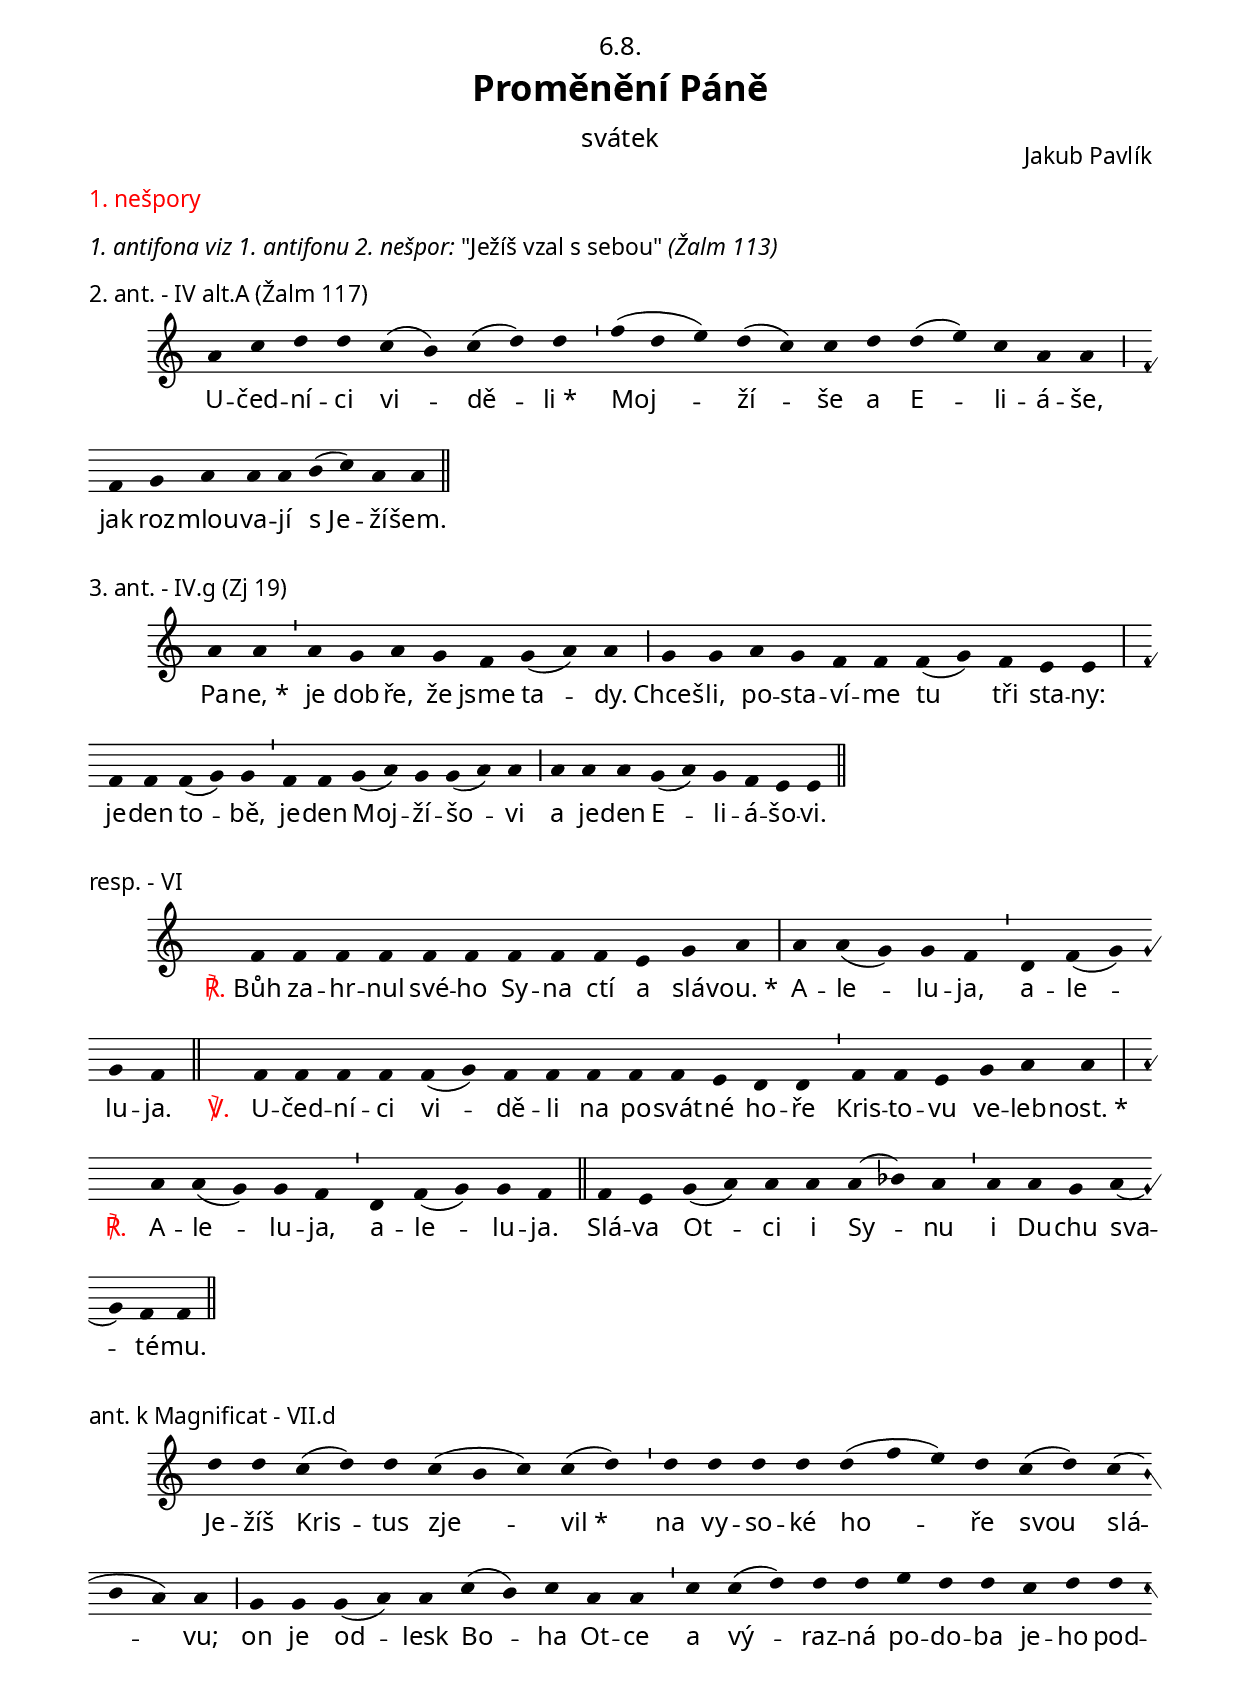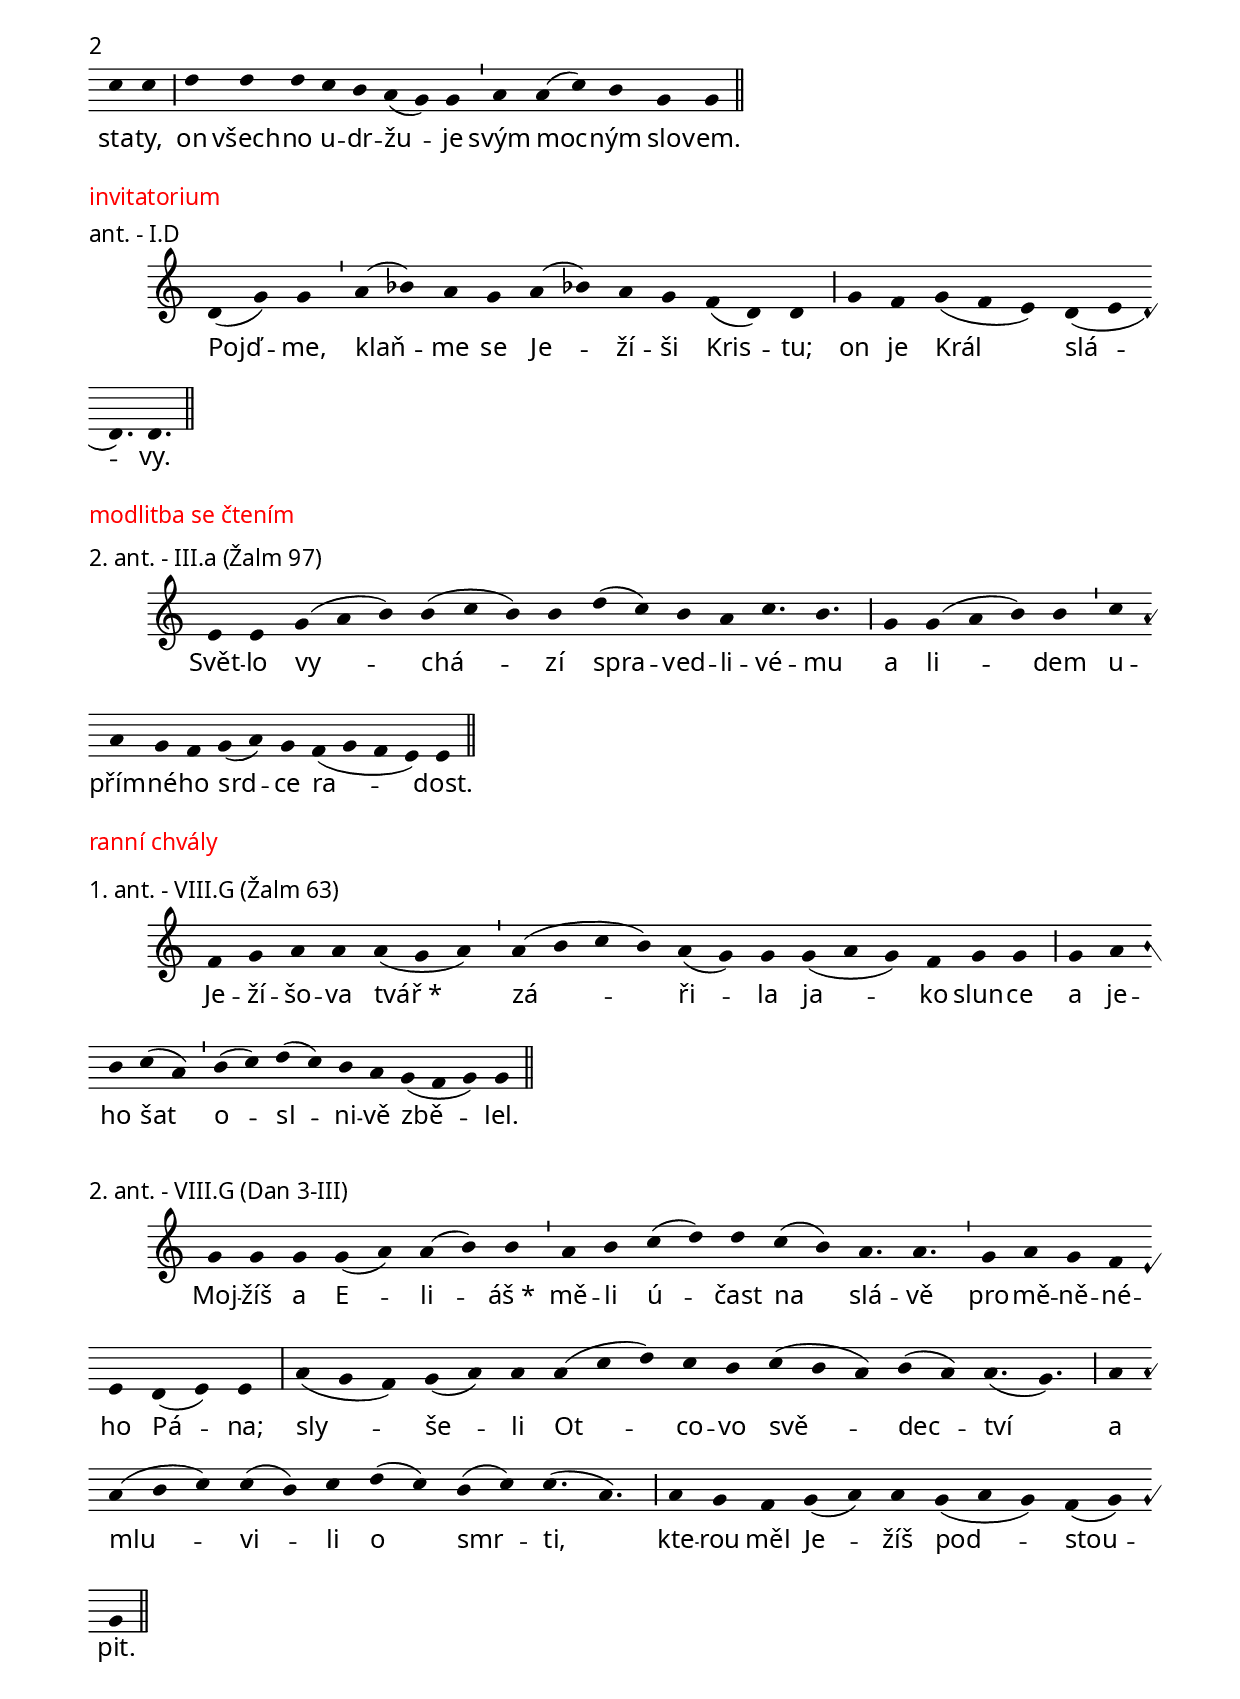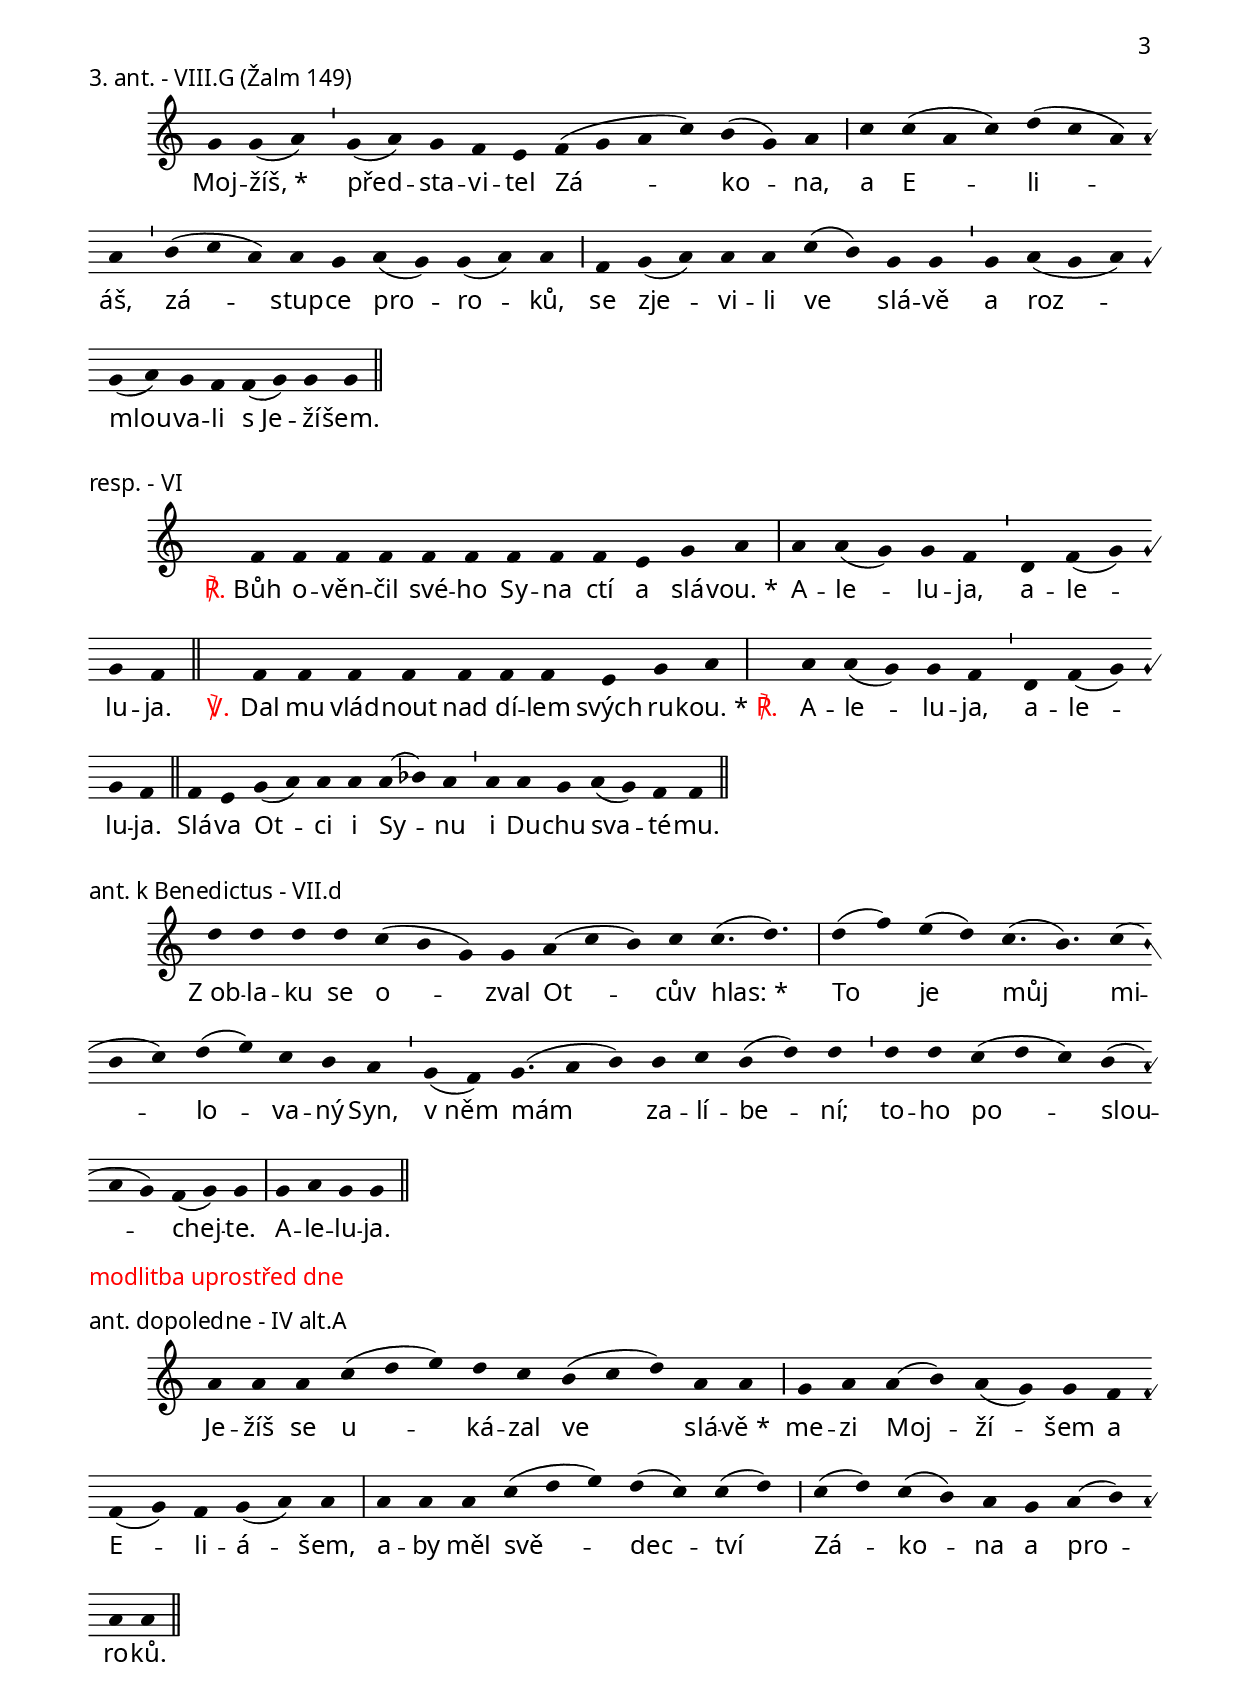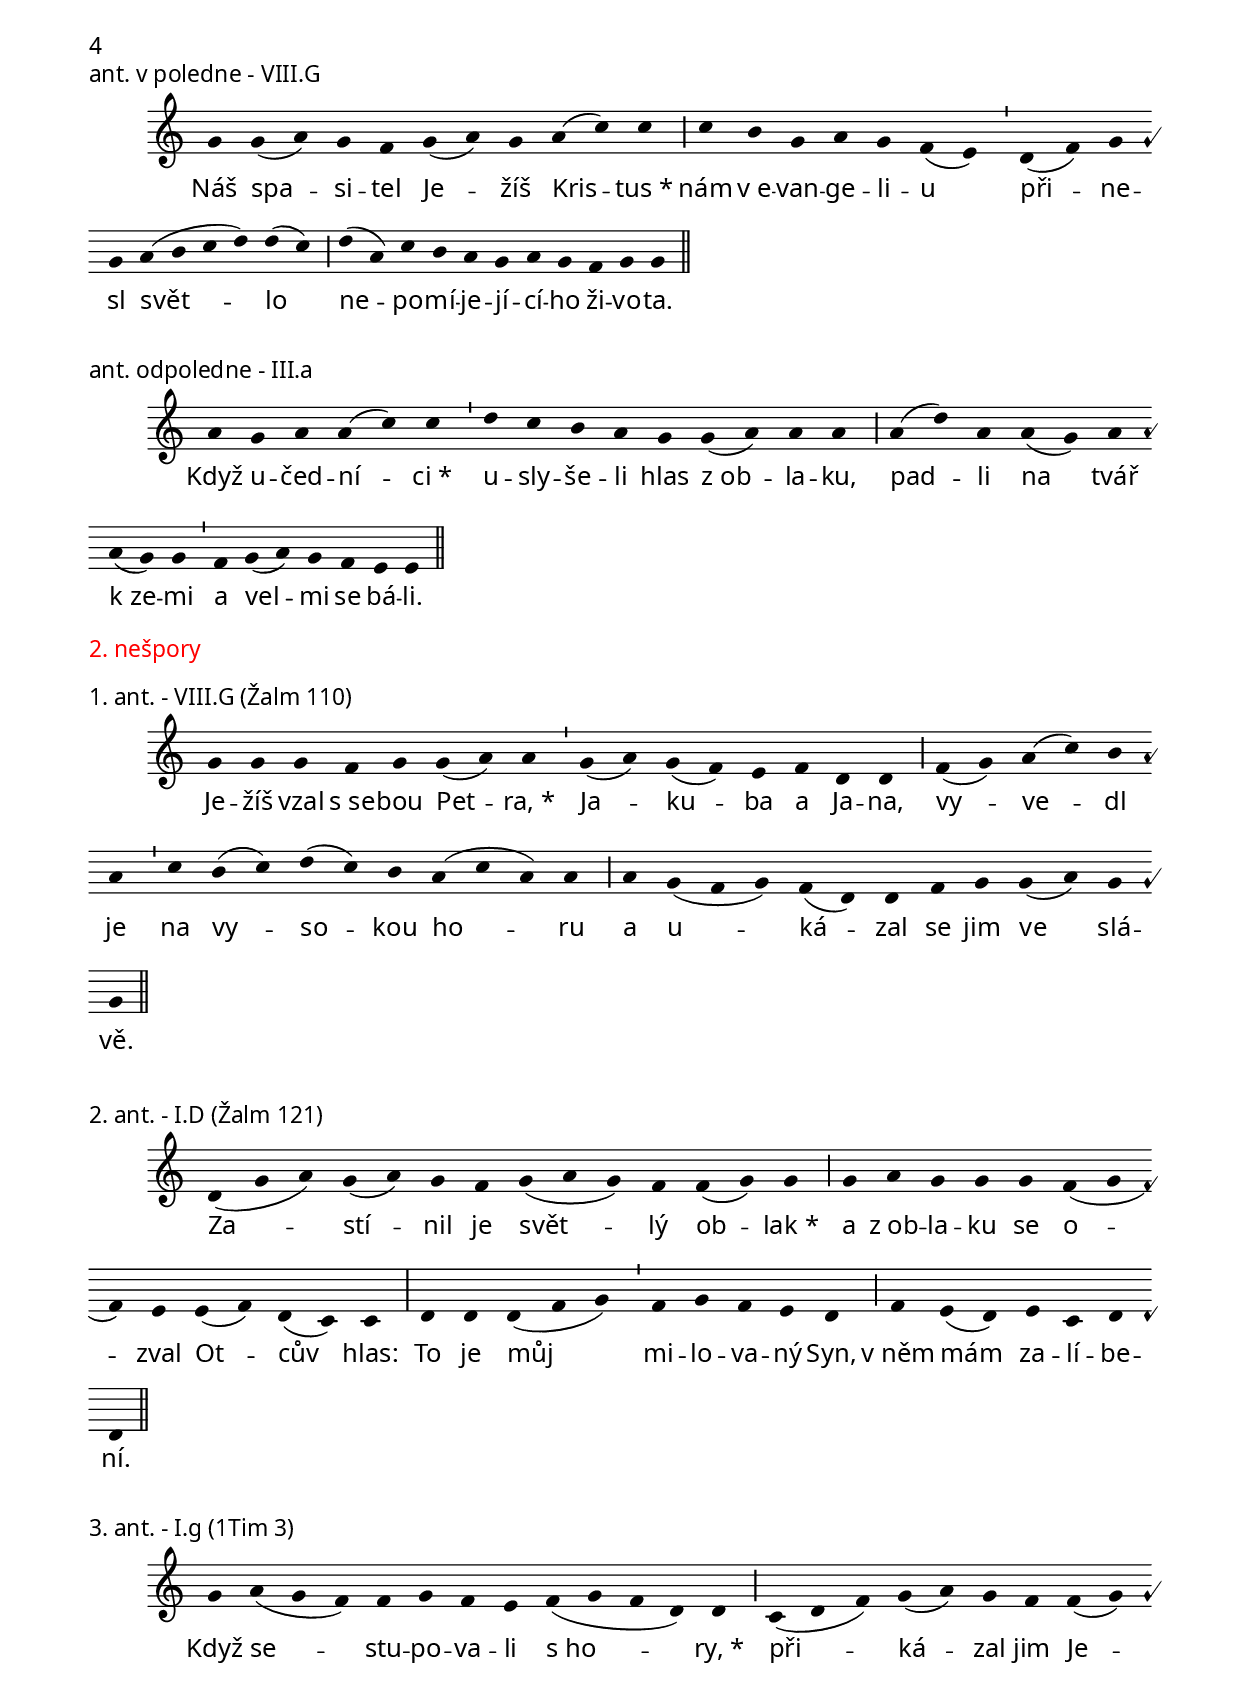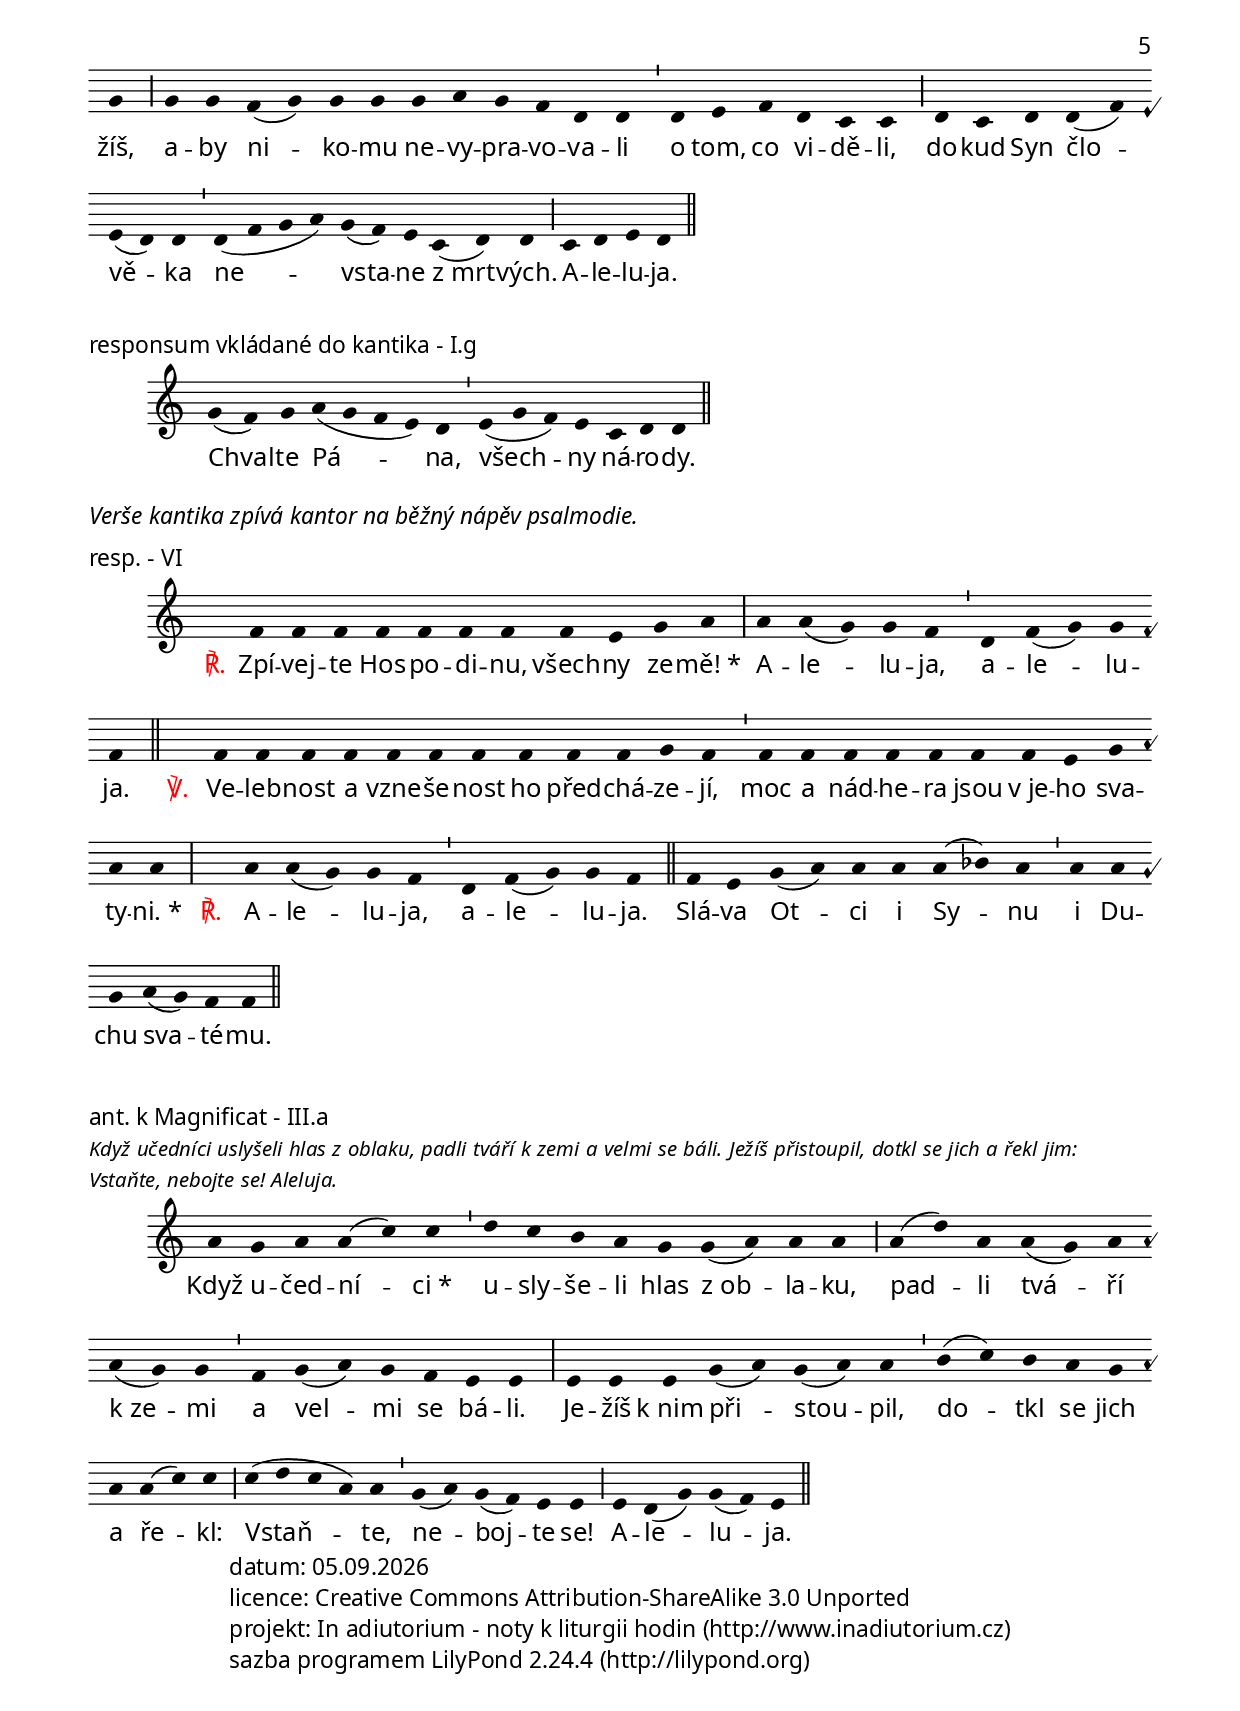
\version "2.15.37"

\include "../spolecne.ly"
\include "../dilyresponsorii.ly"

\header {
  title = \markup\titleSvatek
            "Proměnění Páně"
            svátek
            6.8.
  composer = "Jakub Pavlík"
}

\markup {\nadpisHodinka {"1. nešpory"}}

\markup\italic{1. antifona viz 1. antifonu 2. nešpor: \upright{"\"Ježíš vzal s sebou\""} (Žalm 113)}

\score {
  \relative c'' {
    \choralniRezim
    a c d d c( b) c( d) d \barMin
    f( d e) d( c) c d d( e) c a a \barMaior
    f g a a a b( c) a a \barFinalis
  }
  \addlyrics {
    U -- čed -- ní -- ci vi -- dě -- li_*
    Moj -- ží -- še a E -- li -- á -- še,
    jak roz -- mlou -- va -- jí s_Je -- ží -- šem.
  }
  \header {
    quid = "2. ant."
    modus = "IV alt"
    differentia = "A"
    psalmus = "Žalm 117"
    id = "1ne-a2"
    piece = \markup {\sestavTitulek}
  }
}

\score {
  \relative c'' {
    \choralniRezim
    a4 a \barMin a g a g f g( a) a \barMaior
    g g a g f f f( g) f e e \barMax
    f f f( g) g \barMin
    f f g( a) g g( a) a \barMaior
    a a a g( a) g f e e \barFinalis
  }
  \addlyrics {
    Pa -- ne,_* je dob -- ře, že jsme ta -- dy.
    Chceš -- li, po -- sta -- ví -- me tu tři sta -- ny:
    je -- den to -- bě,
    je -- den Moj -- ží -- šo -- vi
    a je -- den E -- li -- á -- šo -- vi.
  }
  \header {
    quid = "3. ant."
    modus = "IV"
    differentia = "g"
    psalmus = "Zj 19"
    id = "1ne-a3"
    piece = \markup {\sestavTitulek}
  }
}

\score {
  \relative c' {
    \choralniRezim

    % R
    \neviditelna f
    f4 f f f f f f f f e g a \barMax
    \respVIalelujaResponsum \barFinalis
    % V
    \neviditelna f
    f4 f f f f( g) f f f f f e d d \barMin f f e g a a \barMax
    % R
    \neviditelna a
    \respVIalelujaResponsum \barFinalis
    % Slava
    \respVIalelujaDoxologie \barFinalis
  }
  \addlyrics {
    \Response Bůh za -- hr -- nul své -- ho Sy -- na ctí a slá -- vou._* \textRespAleluja
    \Verse U -- čed -- ní -- ci vi -- dě -- li na po -- svát -- né ho -- ře
    Kris -- to -- vu ve -- leb -- nost._*
    \Response \textRespAleluja
    \textRespDoxologie
  }
  \header {
    quid = "resp."
    modus = "VI"
    id = "1ne-resp"
    piece = \markup {\sestavTitulekResp}
  }
}

\score {
  \relative c'' {
    \choralniRezim
    d d c( d) d c( b c) c( d) \barMin
    d d d d d( f e) d c( d) c( b a) a \barMaior
    g g g( a) a c( b) c a a \barMin
    c c( d) d d e d d c d d c c \barMaior
    d d d c b a( g) g \barMin
    a a( c) b g g \barFinalis
  }
  \addlyrics {
    Je -- žíš Kris -- tus zje -- vil_*
    na vy -- so -- ké ho -- ře svou slá -- vu;
    on je od -- lesk Bo -- ha Ot -- ce
    a vý -- raz -- ná po -- do -- ba je -- ho pod -- sta -- ty,
    on všech -- no u -- dr -- žu -- je
    svým moc -- ným slo -- vem.
  }
  \header {
    quid = "ant. k Magnificat"
    modus = "VII"
    differentia = "d"
    psalmus = ""
    id = "1ne-amag"
    piece = \markup {\sestavTitulekBezZalmu}
  }
}

\markup {\nadpisHodinka {"invitatorium"}}

\score {
  \relative c' {
    \choralniRezim
    d4( g) g \barMin a( bes) a g a( bes) a g f( d) d \barMaior
    g f g( f e) d( e d4.) d \barFinalis
  }
  \addlyrics {
    Pojď -- me, klaň -- me se Je -- ží -- ši Kris -- tu;
    on je Král slá -- vy.
  }
  \header {
    quid = "ant."
    modus = "I"
    differentia = "D"
    psalmus = ""
    id = "invit"
    fons = "melodie z invitatoria slavnosti Krista Krále; text upraven"
    placet = "~"
    piece = \markup {\sestavTitulekBezZalmu}
  }
}

\markup {\nadpisHodinka {"modlitba se čtením"}}

\score {
  \relative c' {
    \choralniRezim

  }
  \addlyrics {
    Lep -- ší je den v_tvých ná -- dvo -- řích
    než jin -- de ti -- síc.
  }
  \header {
    quid = "1. ant."
    modus = ""
    differentia = ""
    psalmus = "Žalm 84"
    id = "mc-a1"
    piece = \markup {\sestavTitulek}
  }
}

\score {
  \relative c' {
    \choralniRezim
    e4 e g( a b) b( c b) b d( c) b a c4. b \barMaior
    g4 g( a b) b \barMin c a g f g( a) g f( g f e) e \barFinalis
  }
  \addlyrics {
    Svět -- lo vy -- chá -- zí spra -- ved -- li -- vé -- mu
    a li -- dem u -- přím -- né -- ho srd -- ce ra -- dost.
  }
  \header {
    quid = "2. ant."
    modus = "III"
    differentia = "a"
    psalmus = "Žalm 97"
    fial = "antifony/velikonoce_tyden2_4streda.ly#rch-a3?-aleluja"
    id = "mc-a2"
    piece = \markup {\sestavTitulek}
  }
}

\score {
  \relative c' {
    \choralniRezim

  }
  \addlyrics {
    O -- sla -- vuj -- te Hos -- po -- di -- na,
    na -- še -- ho Bo -- ha,
    klaň -- te se na je -- ho sva -- té ho -- ře.
  }
  \header {
    quid = "3. ant."
    modus = ""
    differentia = ""
    psalmus = "Žalm 99"
    id = "mc-a3"
    piece = \markup {\sestavTitulek}
  }
}

\score {
  \relative c'' {
    \choralniRezim

  }
  \addlyrics {
    Když u -- čed -- ní -- ci_* u -- sly -- še -- li Bo -- ží hlas,
    pad -- li tvá -- ří k_ze -- mi
    a vel -- mi se bá -- li.

    Je -- žíš k_nim při -- stou -- pil, do -- tkl se jich a ře -- kl:
    Vstaň -- te, ne -- boj -- te se!
  }
  \header {
    quid = "ant. ke kantikům vigilie"
    modus = ""
    differentia = ""
    psalmus = ""
    id = "2ne-amag"
    piece = \markup {\sestavTitulekBezZalmu}
  }
}

\markup {\nadpisHodinka {"ranní chvály"}}

\score {
  \relative c' {
    \choralniRezim
    f4 g a a a( g a) \barMin a( b c b) a( g) g g( a g) f g g \barMaior
    g a b c( a) \barMin b( c) d( c) b a g( f g) g \barFinalis
  }
  \addlyrics {
    Je -- ží -- šo -- va tvář_* zá -- ři -- la ja -- ko slun -- ce
    a je -- ho šat o -- sl -- ni -- vě zbě -- lel.
  }
  \header {
    quid = "1. ant."
    modus = "VIII"
    differentia = "G"
    psalmus = "Žalm 63"
    id = "rch-a1"
    piece = \markup {\sestavTitulek}
  }
}

\score {
  \relative c'' {
    \choralniRezim
    g4 g g g( a) a( b) b \barMin
    a b c( d) d c( b) a4. a \barMin g4 a g f e d( e) e \barMax
    a( g f) g( a) a a( c d) c b c( b a) b( a) a4.( g) \barMaior
    a4 a( b c) c( b) c d( c) b( c) c4.( a) \barMaior
    a4 g f g( a) a g( a g) f( g) g \barFinalis
  }
  \addlyrics {
    Moj -- žíš a E -- li -- áš_*
    mě -- li ú -- čast na slá -- vě
    pro -- mě -- ně -- né -- ho Pá -- na;
    sly -- še -- li Ot -- co -- vo svě -- dec -- tví
    a mlu -- vi -- li o smr -- ti,
    kte -- rou měl Je -- žíš pod -- stou -- pit.
  }
  \header {
    quid = "2. ant."
    modus = "VIII"
    differentia = "G"
    psalmus = "Dan 3-III"
    placet = "prořezat"
    id = "rch-a2"
    piece = \markup {\sestavTitulek}
  }
}

\score {
  \relative c'' {
    \choralniRezim
    g4 g( a) \barMin g( a) g f e f( g a c) b( g) a \barMaior
    c c( a c) d( c a) a \barMin b( c a) a g a( g) g( a) a \barMaior
    f g( a) a a c( b) g g \barMin
    g a( g a) g( a) g f f( g) g g \barFinalis
  }
  \addlyrics {
    Moj -- žíš,_* před -- sta -- vi -- tel Zá -- ko -- na,
    a E -- li -- áš, zá -- stup -- ce pro -- ro -- ků,
    se zje -- vi -- li ve slá -- vě
    a roz -- mlou -- va -- li s_Je -- ží -- šem.
  }
  \header {
    quid = "3. ant."
    modus = "VIII"
    differentia = "G"
    psalmus = "Žalm 149"
    placet = "~"
    id = "rch-a3"
    piece = \markup {\sestavTitulek}
  }
}

\score {
  \relative c' {
    \choralniRezim

    % R
    \neviditelna f
    f4 f f f f f f f f e g a \barMax
    \respVIalelujaResponsum \barFinalis
    % V
    \neviditelna f
    f4 f f f f f f e g a \barMax
    % R
    \neviditelna a
    \respVIalelujaResponsum \barFinalis
    % Slava
    \respVIalelujaDoxologie \barFinalis
  }
  \addlyrics {
    \Response Bůh o -- věn -- čil své -- ho Sy -- na ctí a slá -- vou._* \textRespAleluja
    \Verse Dal mu vlád -- nout nad dí -- lem svých ru -- kou._*
    \Response \textRespAleluja
    \textRespDoxologie
  }
  \header {
    quid = "resp."
    modus = "VI"
    id = "rch-resp"
    piece = \markup {\sestavTitulekResp}
  }
}

\score {
  \relative c'' {
    \choralniRezim
    d4 d d d c( b g) g a( c b) c c4.( d) \barMax
    d4( f) e( d) c4.( b) c4( b c) d( e) c b a \barMin
    g4( f) g4.( a4 b) b c b( d) d \barMin
    d d c( d c) b( a g) f( g) g \barMax
    g a g g \barFinalis
  }
  \addlyrics {
    Z_ob -- la -- ku se o -- zval Ot -- cův hlas:_*
    To je můj mi -- lo -- va -- ný Syn,
    v_něm mám za -- lí -- be -- ní;
    to -- ho po -- slou -- chej -- te.
    A -- le -- lu -- ja.
  }
  \header {
    quid = "ant. k Benedictus"
    modus = "VII"
    differentia = "d"
    psalmus = ""
    fons = "Křtu Páně, 2. nešp., 1. ant."
    placet = "bude vhodné mírně prořezat"
    id = "rch-aben"
    piece = \markup {\sestavTitulekBezZalmu}
  }
}

\markup {\nadpisHodinka {"modlitba uprostřed dne"}}

\score {
  \relative c'' {
    \choralniRezim
    a4 a a c( d e) d c b( c d) a a \barMaior
    g a a( b) a( g) g f f( g) f g( a) a \barMax
    a a a c( d e) d( c) c( d) \barMaior
    c( d) c( b) a g a( b) a a \barFinalis
  }
  \addlyrics {
    Je -- žíš se u -- ká -- zal ve slá -- vě_*
    me -- zi Moj -- ží -- šem a E -- li -- á -- šem,
    a -- by měl svě -- dec -- tví
    Zá -- ko -- na a pro -- ro -- ků.
  }
  \header {
    quid = "ant. dopoledne"
    modus = "IV alt"
    differentia = "A"
    psalmus = ""
    id = "tercie"
    piece = \markup {\sestavTitulekBezZalmu}
  }
}

\score {
  \relative c'' {
    \choralniRezim
    g4 g( a) g f g( a) g a( c) c \barMaior
    c b g a g f( e) \barMin d( f) g g a( b c d) d( c) \barMaior
    d( a) c b a g a g f g g \barFinalis
  }
  \addlyrics {
    Náš spa -- si -- tel Je -- žíš Kris -- tus_*
    nám v_e -- van -- ge -- li -- u při -- ne -- sl svět -- lo
    ne -- po -- mí -- je -- jí -- cí -- ho ži -- vo -- ta.
  }
  \header {
    quid = "ant. v poledne"
    modus = "VIII"
    differentia = "G"
    psalmus = ""
    id = "sexta"
    piece = \markup {\sestavTitulekBezZalmu}
  }
}

\score {
  \relative c'' {
    \choralniRezim
    a4 g a a( c) c \barMin d c b a g g( a) a a \barMaior
    a4( d) a a( g) a a( g) g \barMin
    f g( a) g f e e \barFinalis
  }
  \addlyrics {
    Když u -- čed -- ní -- ci_* u -- sly -- še -- li hlas z_ob -- la -- ku,
    pad -- li na tvář k_ze -- mi
    a vel -- mi se bá -- li.
  }
  \header {
    quid = "ant. odpoledne"
    modus = "III"
    differentia = "a"
    psalmus = ""
    id = "nona"
    piece = \markup {\sestavTitulekBezZalmu}
  }
}

\markup {\nadpisHodinka {"2. nešpory"}}

\score {
  \relative c'' {
    \choralniRezim
    g4 g g f g g( a) a \barMin g( a) g( f) e f d d \barMaior
    f( g) a( c) b a \barMin c b( c) d( c) b a( c a) a \barMaior
    a g( f g) f( d) d f g g( a) g g \barFinalis
  }
  \addlyrics {
    Je -- žíš vzal s_se -- bou Pet -- ra,_* Ja -- ku -- ba a Ja -- na,
    vy -- ve -- dl je na vy -- so -- kou ho -- ru
    a u -- ká -- zal se jim ve slá -- vě.
  }
  \header {
    quid = "1. ant."
    modus = "VIII"
    differentia = "G"
    psalmus = "Žalm 110"
    id = "2ne-a1"
    piece = \markup {\sestavTitulek}
  }
}

\score {
  \relative c' {
    \choralniRezim
    d4( g a) g( a) g f g( a g) f f( g) g \barMaior
    g a g g g f( g f) e e( f) d( c) c \barMax
    d d d( f g) \barMin f g f e d \barMaior
    f e( d) e c d d \barFinalis
  }
  \addlyrics {
    Za -- stí -- nil je svět -- lý ob -- lak_*
    a z_ob -- la -- ku se o -- zval Ot -- cův hlas:
    To je můj mi -- lo -- va -- ný Syn,
    v_něm mám za -- lí -- be -- ní.
  }
  \header {
    quid = "2. ant."
    modus = "I"
    differentia = "D"
    psalmus = "Žalm 121"
    placet = "není celá špatná, ale takto bych ji neměl nechat"
    id = "2ne-a2"
    piece = \markup {\sestavTitulek}
  }
}

\score {
  \relative c'' {
    \choralniRezim
    g4 a( g f) f g f e f( g f d) d \barMaior
    c( d f) g( a) g f f( g) g \barMaior
    g g f( g) g g g a g f d d \barMin d e f d c c \barMaior
    d c d d( f) e( d) d \barMin d( f g a) g( f) e c( d) d \barMaior
    c d e d \barFinalis
  }
  \addlyrics {
    Když se -- stu -- po -- va -- li s_ho -- ry,_*
    při -- ká -- zal jim Je -- žíš,
    a -- by ni -- ko -- mu ne -- vy -- pra -- vo -- va -- li o tom, co vi -- dě -- li,
    do -- kud Syn člo -- vě -- ka ne -- vsta -- ne z_mrt -- vých.
    A -- le -- lu -- ja.
  }
  \header {
    quid = "3. ant."
    modus = "I"
    differentia = "g"
    psalmus = "1Tim 3"
    placet = "kantikum vyřešit jako celek,
    třeba i za cenu úplně samostatného nápěvu nevyužívajícího psalmodické vzorce.
    Takhle zní jako nesourodý slepenec.
    A vkládané responsum je zbytečně utahané, mělo by být prostší"
    id = "2ne-a3"
    piece = \markup {\sestavTitulek}
  }
}

\score {
  \relative c'' {
    \choralniRezim
    g4( f) g a( g f e) d \barMin
    e( g f) e c d d \barFinalis
  }
  \addlyrics {
    Chval -- te Pá -- na,
    všech -- ny ná -- ro -- dy.
  }
  \header {
    quid = "responsum vkládané do kantika"
    modus = "I"
    differentia = "g"
    psalmus = ""
    id = "2ne-kantresp"
    piece = \markup {\sestavTitulekBezZalmu}
  }
}

\markup\italic{Verše kantika zpívá kantor na běžný nápěv psalmodie.}

\score {
  \relative c' {
    \choralniRezim

    % R
    \neviditelna f
    f4 f f f f f f f e g a \barMax
    \respVIalelujaResponsum \barFinalis
    % V
    \neviditelna f
    f4 f f f f f f f f f g f \barMin
    f f f f f f f e g a a \barMax
    % R
    \neviditelna a
    \respVIalelujaResponsum \barFinalis
    % Slava
    \respVIalelujaDoxologie \barFinalis
  }
  \addlyrics {
    \Response Zpí -- vej -- te Hos -- po -- di -- nu, všech -- ny ze -- mě!_* \textRespAleluja
    \Verse Ve -- leb -- nost a vzne -- še -- nost ho před -- chá -- ze -- jí,
    moc a nád -- he -- ra jsou v_je -- ho sva -- ty -- ni._*
    \Response \textRespAleluja
    \textRespDoxologie
  }
  \header {
    quid = "resp."
    modus = "VI"
    id = "2ne-resp"
    piece = \markup {\sestavTitulekResp}
  }
}

\score {
  \relative c'' {
    \choralniRezim
    a4 g a a( c) c \barMin d c b a g g( a) a a \barMaior
    a4( d) a a( g) a a( g) g \barMin
    f g( a) g f e e \barMax

    e4 e e g( a) g( a) a \barMin b( c) b a g a a( c) c \barMaior
    c( d c a) a \barMin g( a) g( f) e e \barMaior
    e d( g) g( f) e \barFinalis
  }
  \addlyrics {
    Když u -- čed -- ní -- ci_* u -- sly -- še -- li hlas z_ob -- la -- ku,
    pad -- li tvá -- ří k_ze -- mi
    a vel -- mi se bá -- li.

    Je -- žíš k_nim při -- stou -- pil, do -- tkl se jich a ře -- kl:
    Vstaň -- te, ne -- boj -- te se!
    A -- le -- lu -- ja.
  }
  \header {
    textus_approbatus = "Když učedníci uslyšeli hlas z oblaku,
    padli tváří k zemi a velmi se báli.
    Ježíš přistoupil, dotkl se jich a řekl jim: Vstaňte, nebojte se! Aleluja."
    quid = "ant. k Magnificat"
    modus = "III"
    differentia = "a"
    psalmus = ""
    fial = "sanktoral/0806promenenipane.ly#nona?delsi_text"
    id = "2ne-amag"
    fons = "1. část: zde, uprostřed dne, odpoledne"
    piece = \markup {\sestavTitulekBezZalmu}
  }
}